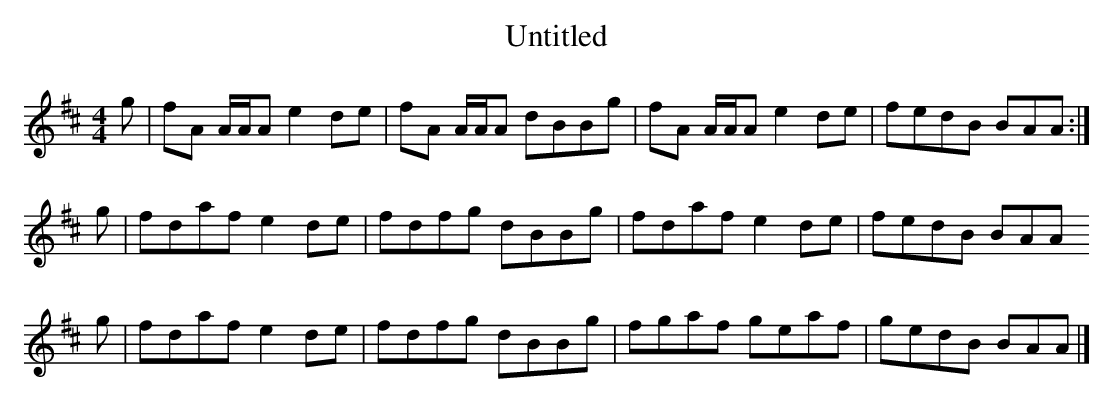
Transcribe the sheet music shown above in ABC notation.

X:1
T:Untitled
M:4/4
L:1/8
K:Amix
g | fA A/A/A e2 de | fA A/A/A dBBg | fA A/A/A e2 de | fedB BAA :|
g | fdaf e2 de | fdfg dBBg | fdaf e2 de | fedB BAA
g | fdaf e2 de | fdfg dBBg | fgaf geaf | gedB BAA |]
